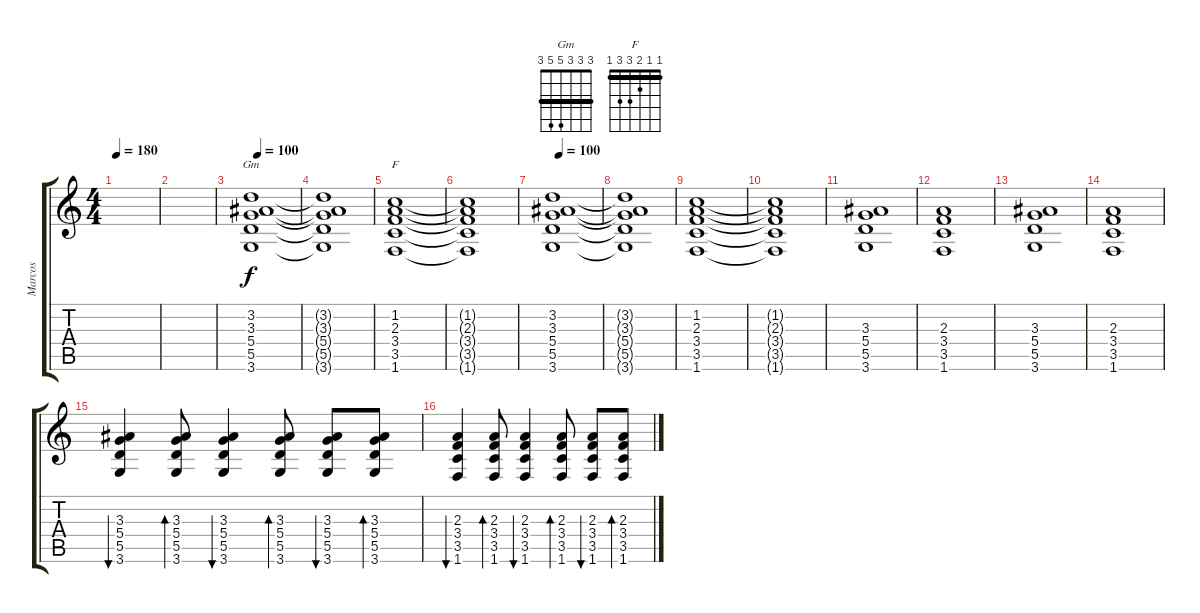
\track ("Marcos" "Marcos") {instrument acousticguitarnylon}
\staff {score tabs}
\tuning (E4 B3 G3 D3 A2 E2) {hide}
\chord ("Gm" 3 3 3 5 5 3) {barre 3}
\chord ("F" 1 1 2 3 3 1) {barre 1}
\ts (4 4)
\tempo 180
\clef g2
\ks c
|
|
\tempo 100
(3.2 3.3 5.4 5.5 3.6).1{ch "Gm"} |
(3.2{t} 3.3{t} 5.4{t} 5.5{t} 3.6{t}).1 |
(1.2 2.3 3.4 3.5 1.6).1{ch "F"} |
(1.2{t} 2.3{t} 3.4{t} 3.5{t} 1.6{t}).1 |
\tempo 100
(3.2 3.3 5.4 5.5 3.6).1 |
(3.2{t} 3.3{t} 5.4{t} 5.5{t} 3.6{t}).1 |
(1.2 2.3 3.4 3.5 1.6).1 |
(1.2{t} 2.3{t} 3.4{t} 3.5{t} 1.6{t}).1 |
(3.3 5.4 5.5 3.6).1 |
(2.3 3.4 3.5 1.6).1 |
(3.3 5.4 5.5 3.6).1 |
(2.3 3.4 3.5 1.6).1 |
(3.3 5.4 5.5 3.6).4{bu 120} (3.3 5.4 5.5 3.6).8{bd 120} (3.3 5.4 5.5 3.6).4{bu 120} (3.3 5.4 5.5 3.6).8{bd 120} (3.3 5.4 5.5 3.6).8{bu 120} (3.3 5.4 5.5 3.6).8{bd 120} |
(2.3 3.4 3.5 1.6).4{bu 120} (2.3 3.4 3.5 1.6).8{bd 120} (2.3 3.4 3.5 1.6).4{bu 120} (2.3 3.4 3.5 1.6).8{bd 120} (2.3 3.4 3.5 1.6).8{bu 120} (2.3 3.4 3.5 1.6).8{bd 120}
